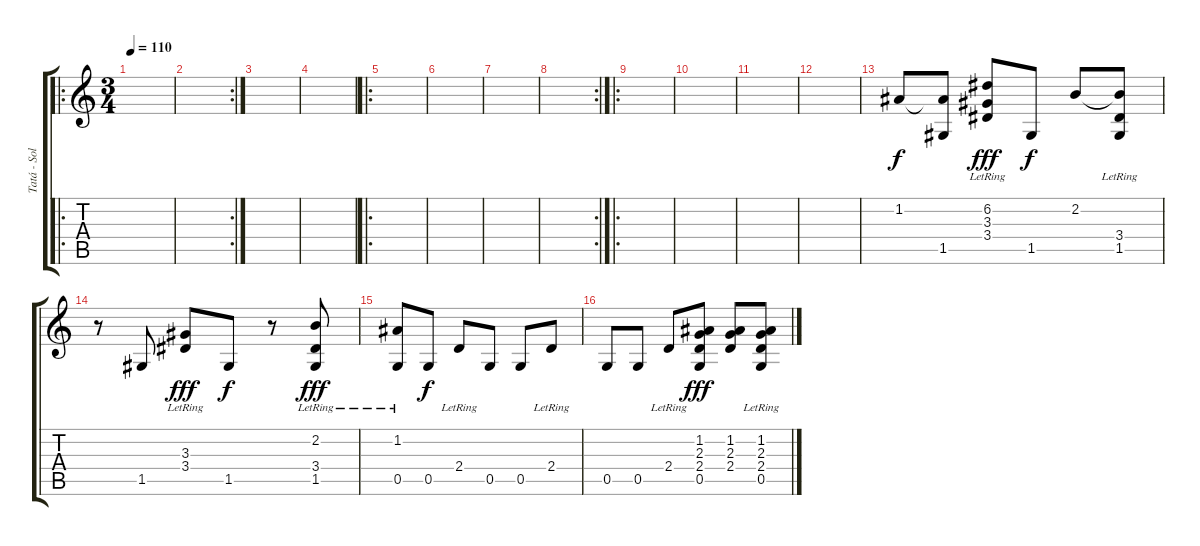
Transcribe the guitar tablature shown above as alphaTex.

\track ("Tatá - Solo (Harm.)" "Tatá - Sol") {instrument electricpiano1}
\staff {score tabs}
\tuning (D5 A4 F4 C4 G3 D3) {hide}
\ro
\ts (3 4)
\tempo 110
\clef g2
\ks c
|
\rc 2
|
|
|
\ro
|
|
|
\rc 2
|
\ro
|
|
|
|
1.2.8 (1.2{t} 1.5).8{dy f} (6.2{lr} 3.3{lr} 3.4{lr}).8{dy fff} 1.5.8{dy f} 2.2.8 (2.2{t} 3.4{lr} 1.5).8 |
r.8 1.5.8 (3.3{lr} 3.4{lr}).8{dy fff} 1.5.8{dy f} r.8 (2.2{lr} 3.4{lr} 1.5).8{dy fff} |
(1.2{lr} 0.5).8 0.5.8{dy f} 2.4{lr}.8 0.5.8 0.5.8 2.4{lr}.8 |
0.5.8 0.5.8 2.4{lr}.8 (1.2 2.3 2.4 0.5).8{dy fff} (1.2 2.3 2.4).8 (1.2 2.3 2.4{lr} 0.5).8
